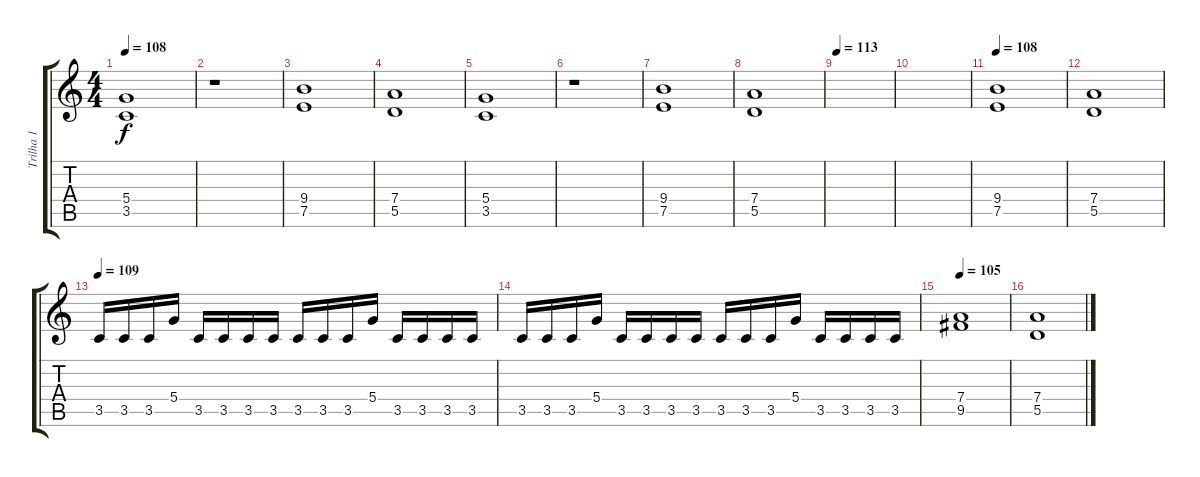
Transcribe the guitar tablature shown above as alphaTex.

\track ("Trilha 1" "Trilha 1") {instrument distortionguitar}
\staff {score tabs}
\tuning (E4 B3 G3 D3 A2 E2) {hide}
\ts (4 4)
\tempo 108
\clef g2
\ks c
(5.4 3.5).1{dy f} |
r.1 |
(9.4 7.5).1 |
(7.4 5.5).1 |
(5.4 3.5).1 |
r.1 |
(9.4 7.5).1 |
(7.4 5.5).1 |
\tempo 113
|
|
\tempo 108
(9.4 7.5).1 |
(7.4 5.5).1 |
\tempo 109
3.5.16 3.5.16 3.5.16 5.4.16 3.5.16 3.5.16 3.5.16 3.5.16 3.5.16 3.5.16 3.5.16 5.4.16 3.5.16 3.5.16 3.5.16 3.5.16 |
3.5.16 3.5.16 3.5.16 5.4.16 3.5.16 3.5.16 3.5.16 3.5.16 3.5.16 3.5.16 3.5.16 5.4.16 3.5.16 3.5.16 3.5.16 3.5.16 |
\tempo 105
(7.4 9.5).1 |
(7.4 5.5).1
